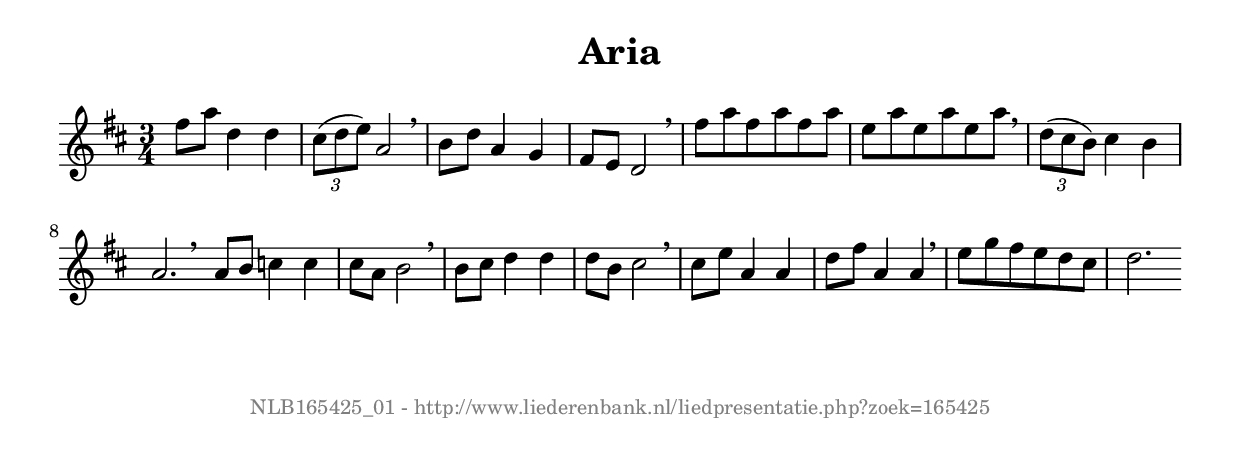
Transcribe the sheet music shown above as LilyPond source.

%
% produced by wce2krn 1.64 (7 June 2014)
%
\version"2.16"
#(append! paper-alist '(("long" . (cons (* 210 mm) (* 2000 mm)))))
#(set-default-paper-size "long")
sb = {\breathe}
mBreak = {\breathe }
bBreak = {\breathe }
x = {\once\override NoteHead #'style = #'cross }
gl=\glissando
itime={\override Staff.TimeSignature #'stencil = ##f }
ficta = {\once\set suggestAccidentals = ##t}
fine = {\once\override Score.RehearsalMark #'self-alignment-X = #1 \mark \markup {\italic{Fine}}}
dc = {\once\override Score.RehearsalMark #'self-alignment-X = #1 \mark \markup {\italic{D.C.}}}
dcf = {\once\override Score.RehearsalMark #'self-alignment-X = #1 \mark \markup {\italic{D.C. al Fine}}}
dcc = {\once\override Score.RehearsalMark #'self-alignment-X = #1 \mark \markup {\italic{D.C. al Coda}}}
ds = {\once\override Score.RehearsalMark #'self-alignment-X = #1 \mark \markup {\italic{D.S.}}}
dsf = {\once\override Score.RehearsalMark #'self-alignment-X = #1 \mark \markup {\italic{D.S. al Fine}}}
dsc = {\once\override Score.RehearsalMark #'self-alignment-X = #1 \mark \markup {\italic{D.S. al Coda}}}
pv = {\set Score.repeatCommands = #'((volta "1"))}
sv = {\set Score.repeatCommands = #'((volta "2"))}
tv = {\set Score.repeatCommands = #'((volta "3"))}
qv = {\set Score.repeatCommands = #'((volta "4"))}
xv = {\set Score.repeatCommands = #'((volta #f))}
\header{ tagline = ""
title = "Aria"
}
\score {{
\key d \major
\relative g'
{
\set melismaBusyProperties = #'()
\time 3/4
\tempo 4=120
\override Score.MetronomeMark #'transparent = ##t
\override Score.RehearsalMark #'break-visibility = #(vector #t #t #f)
fis'8 a d,4 d \times 2/3 { cis8( d e) } a,2 \sb b8 d a4 g fis8 e d2 \mBreak \bar "|"
fis'8 a fis a fis a e a e a e a \sb \times 2/3 { d,( cis b) } cis4 b a2. \bar ":|:" \bBreak
a8 b c4 c cis8 a b2 \sb b8 cis d4 d d8 b cis2 \mBreak \bar "|"
cis8 e a,4 a d8 fis a,4 a \sb e'8 g fis e d cis d2. \bar ":|"
 }}
 \midi { }
 \layout {
            indent = 0.0\cm
}
}
\markup { \vspace #0 } \markup { \with-color #grey \fill-line { \center-column { \smaller "NLB165425_01 - http://www.liederenbank.nl/liedpresentatie.php?zoek=165425" } } }
